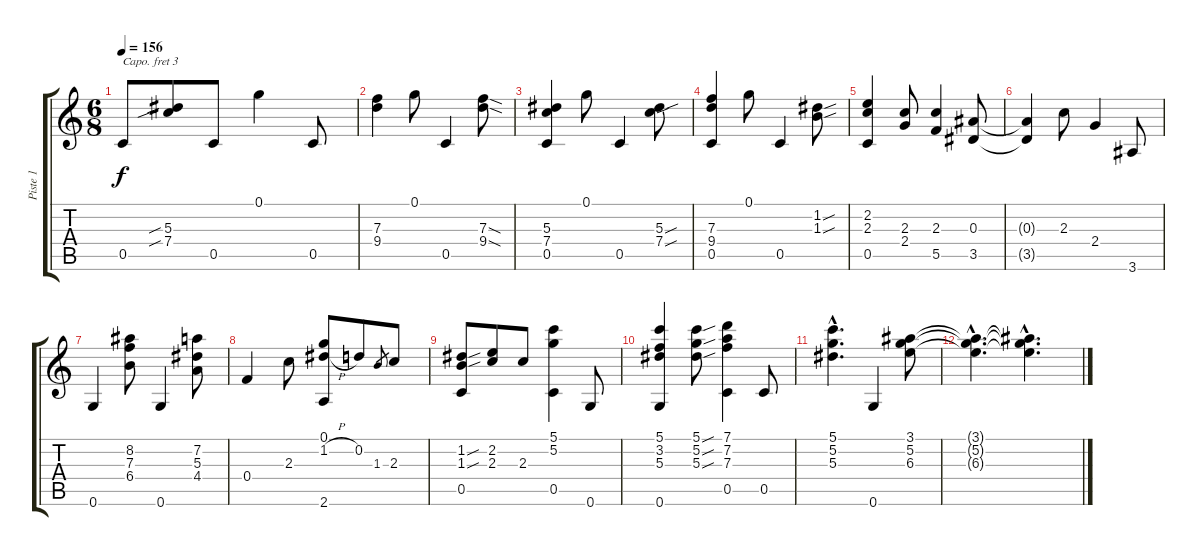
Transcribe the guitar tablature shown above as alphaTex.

\track ("Piste 1" "Piste 1") {instrument acousticguitarsteel}
\staff {score tabs}
\capo 3
\tuning (E4 B3 G3 D3 A2 E2) {hide}
\ts (6 8)
\tempo 156
\clef g2
\ks c
0.5.8{dy f} (5.3{sib} 7.4{sib}).8 0.5.8 0.1.4 0.5.8 |
(7.3 9.4).4 0.1.8 0.5.4 (7.3{sod} 9.4{sod}).8 |
(5.3 7.4 0.5).4 0.1.8 0.5.4 (5.3{sou} 7.4{sou}).8 |
(7.3 9.4 0.5).4 0.1.8 0.5.4 (1.2{sou} 1.3{sou}).8 |
(2.2 2.3 0.5).4 (2.3 2.4).8 (2.3 5.5).4 (0.3 3.5).8 |
(0.3{t} 3.5{t}).4 2.3.8 2.4.4 3.6.8 |
0.6.4 (8.2 7.3 6.4).8 0.6.4 (7.2 5.3 4.4).8 |
0.4.4 2.3.8 (0.1 1.2{h} 2.6).8 0.2.8 1.3.8{gr} 2.3.8 |
(1.2{sou} 1.3{sou} 0.5).8 (2.2 2.3).8 2.3.8 (5.1 5.2 0.5).4 0.6.8 |
(5.1 3.2 5.3 0.6).4 (5.1{sou} 5.2{sou} 5.3{sou}).8 (7.1 7.2 7.3 0.5).4 0.5.8 |
(5.1{hac} 5.2{hac} 5.3{hac}).4{d} 0.6.4 (3.1 5.2 6.3).8 |
(3.1{hac t} 5.2{hac t} 6.3{hac t}).4{d} (3.1{hac t} 5.2{hac t} 6.3{hac t}).4{d}
